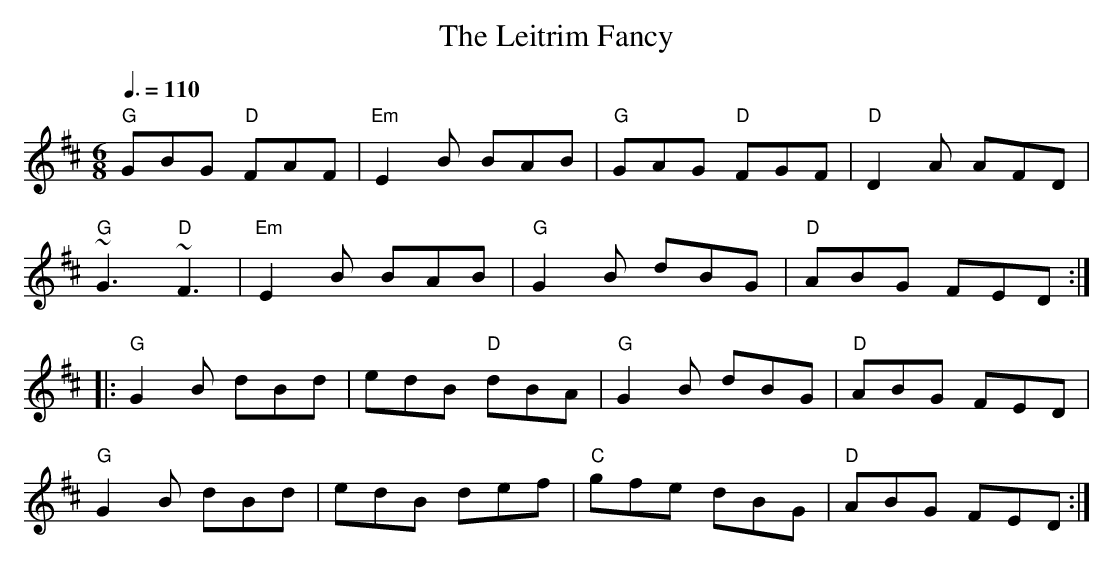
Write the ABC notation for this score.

X:1
T:Leitrim Fancy, The
M:6/8
L:1/8
Q:3/8=110
K:Edor
"G"GBG "D"FAF|"Em"E2B BAB|"G"GAG "D"FGF|"D"D2A AFD|
"G"~G3 "D"~F3|"Em"E2B BAB|"G"G2B dBG|"D"ABG FED:|
|:"G"G2B dBd|edB "D"dBA|"G"G2B dBG|"D"ABG FED|
"G"G2B dBd|edB def|"C"gfe dBG|"D"ABG FED:|
